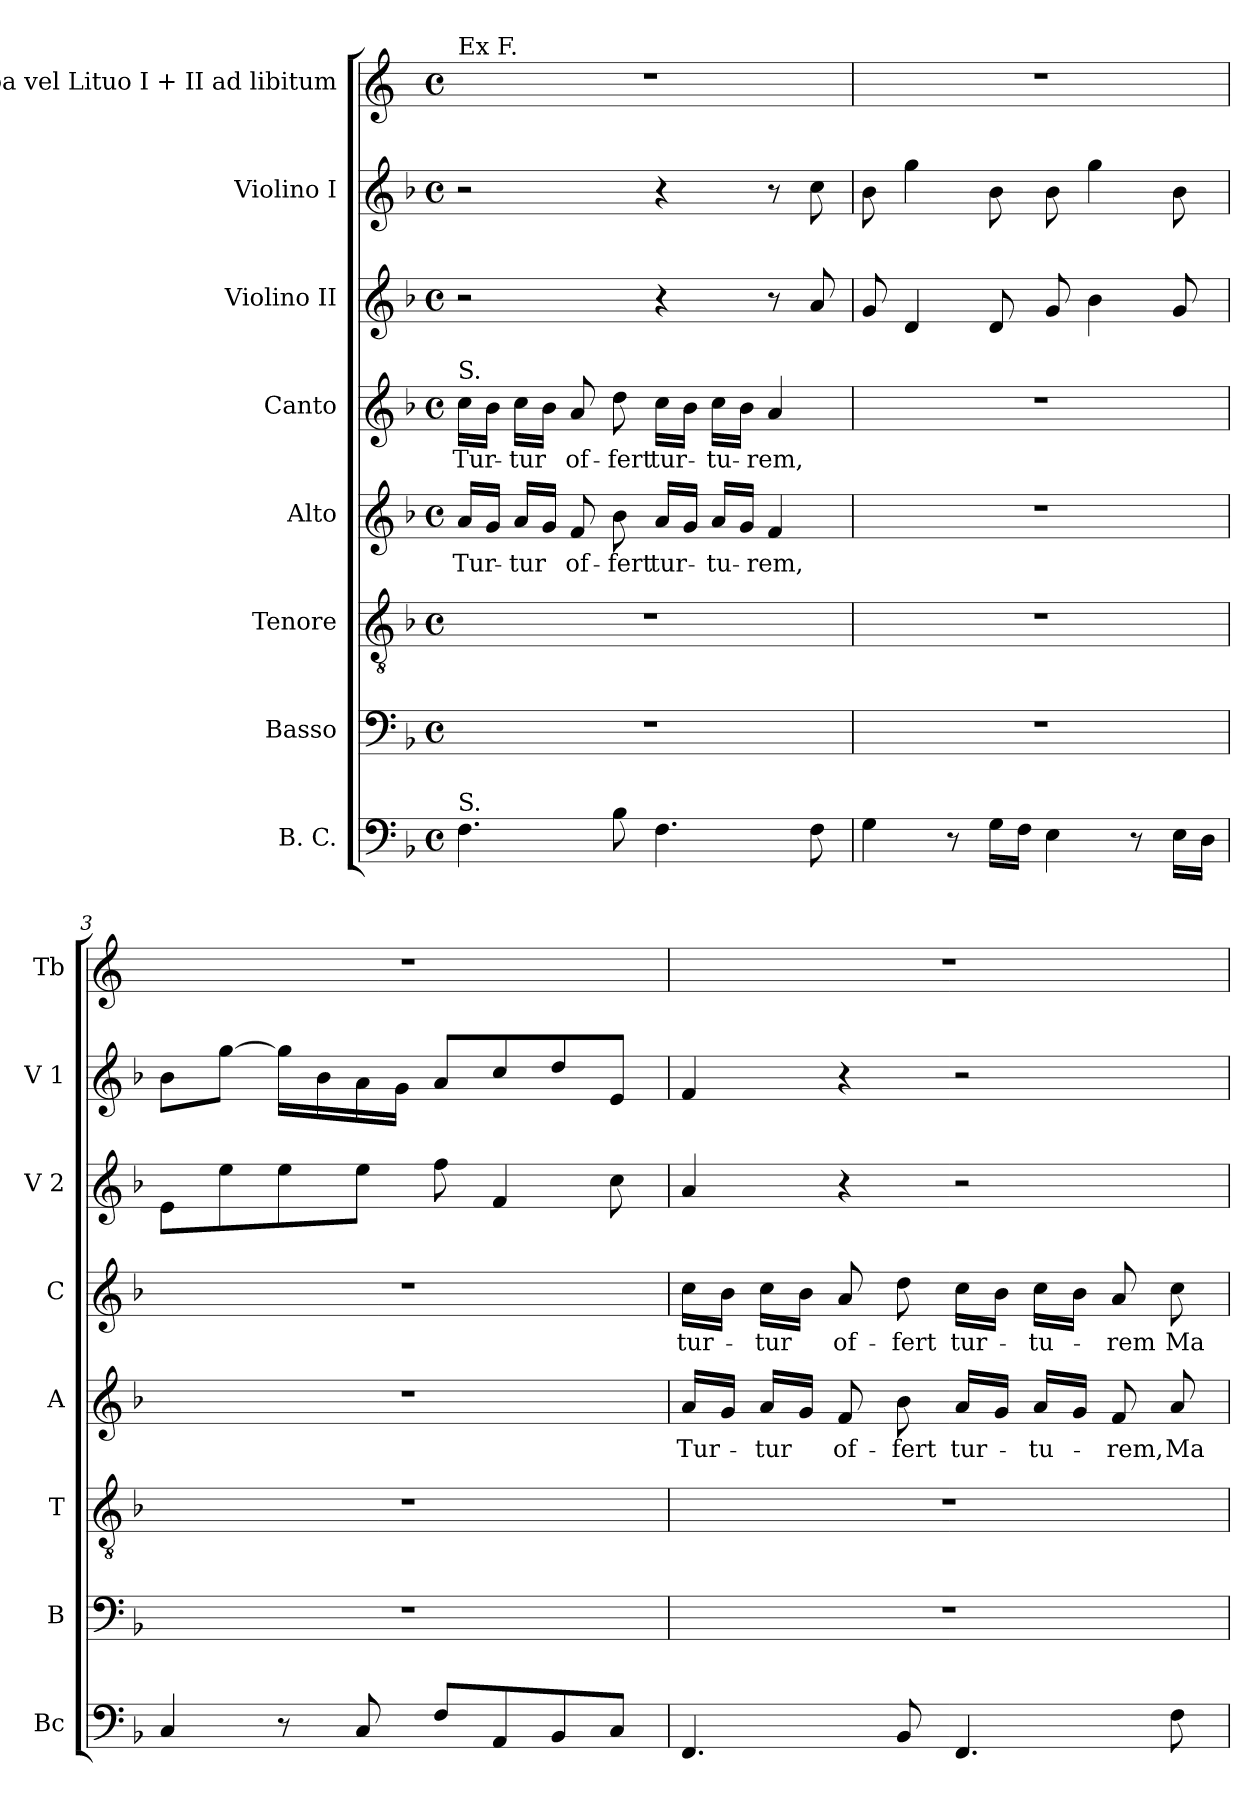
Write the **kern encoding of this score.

**kern	**kern	**kern	**kern	**text	**kern	**text	**kern	**kern	**kern
*part8	*part7	*part6	*part5	*part5	*part4	*part4	*part3	*part2	*part1
*staff8	*staff7	*staff6	*staff5	*staff5	*staff4	*staff4	*staff3	*staff2	*staff1
*I"B. C.	*I"Basso	*I"Tenore	*I"Alto	*	*I"Canto	*	*I"Violino II	*I"Violino I	*I"Tuba vel Lituo I + II ad libitum
*I'Bc	*I'B	*I'T	*I'A	*	*I'C	*	*I'V 2	*I'V 1	*I'Tb
*clefF4	*clefF4	*clefGv2	*clefG2	*	*clefG2	*	*clefG2	*clefG2	*clefG2
*	*	*	*	*	*	*	*	*	*ITrd4c7
*k[b-]	*k[b-]	*k[b-]	*k[b-]	*	*k[b-]	*	*k[b-]	*k[b-]	*k[b-]
*M4/4	*M4/4	*M4/4	*M4/4	*	*M4/4	*	*M4/4	*M4/4	*M4/4
*met(c)	*met(c)	*met(c)	*met(c)	*	*met(c)	*	*met(c)	*met(c)	*met(c)
*MM72	*MM72	*MM72	*MM72	*	*MM72	*	*MM72	*MM72	*MM72
=1	=1	=1	=1	=1	=1	=1	=1	=1	=1
!	!	!	!	!	!	!	!	!	!LO:TX:a:t=Ex F.
!	!	!	!	!	!LO:TX:a:t=S.	!	!	!	!
!LO:TX:a:t=S.	!	!	!	!	!	!	!	!	!
!	!	!	!	!LO:LY:b	!	!LO:LY:b	!	!	!
4.F\	1r	1r	16a/LL	Tur-	16cc\LL	Tur-	2r	2r	1r
.	.	.	16g/JJ	.	16b-\JJ	.	.	.	.
!	!	!	!	!LO:LY:b	!	!LO:LY:b	!	!	!
.	.	.	16a/LL	-tur	16cc\LL	-tur	.	.	.
.	.	.	16g/JJ	.	16b-\JJ	.	.	.	.
!	!	!	!	!LO:LY:b	!	!LO:LY:b	!	!	!
.	.	.	8f/	of-	8a/	of-	.	.	.
!	!	!	!	!LO:LY:b	!	!LO:LY:b	!	!	!
8B-\	.	.	8b-\	-fert	8dd\	-fert	.	.	.
!	!	!	!	!LO:LY:b	!	!LO:LY:b	!	!	!
4.F\	.	.	16a/LL	tur-	16cc\LL	tur-	4r	4r	.
.	.	.	16g/JJ	.	16b-\JJ	.	.	.	.
!	!	!	!	!LO:LY:b	!	!LO:LY:b	!	!	!
.	.	.	16a/LL	-tu-	16cc\LL	-tu-	.	.	.
.	.	.	16g/JJ	.	16b-\JJ	.	.	.	.
!	!	!	!	!LO:LY:b	!	!LO:LY:b	!	!	!
.	.	.	4f/	-rem,	4a/	-rem,	8r	8r	.
8F\	.	.	.	.	.	.	8a/	8cc\	.
=2	=2	=2	=2	=2	=2	=2	=2	=2	=2
4G\	1r	1r	1r	.	1r	.	8g/	8b-\	1r
.	.	.	.	.	.	.	4d/	4gg\	.
8r	.	.	.	.	.	.	.	.	.
16G\LL	.	.	.	.	.	.	8d/	8b-\	.
16F\JJ	.	.	.	.	.	.	.	.	.
4E\	.	.	.	.	.	.	8g/	8b-\	.
.	.	.	.	.	.	.	4b-\	4gg\	.
8r	.	.	.	.	.	.	.	.	.
16E\LL	.	.	.	.	.	.	8g/	8b-\	.
16D\JJ	.	.	.	.	.	.	.	.	.
=3	=3	=3	=3	=3	=3	=3	=3	=3	=3
4C/	1r	1r	1r	.	1r	.	8e\L	8b-\L	1r
.	.	.	.	.	.	.	8ee\	[8gg\J	.
8r	.	.	.	.	.	.	8ee\	16gg\LL]	.
.	.	.	.	.	.	.	.	16b-\	.
8C/	.	.	.	.	.	.	8ee\J	16a\	.
.	.	.	.	.	.	.	.	16g\JJ	.
8F/L	.	.	.	.	.	.	8ff\	8a/L	.
8AA/	.	.	.	.	.	.	4f/	8cc/	.
8BB-/	.	.	.	.	.	.	.	8dd/	.
8C/J	.	.	.	.	.	.	8cc\	8e/J	.
!!LO:LB:g=z
=4	=4	=4	=4	=4	=4	=4	=4	=4	=4
!	!	!	!	!LO:LY:b	!	!LO:LY:b	!	!	!
4.FF/	1r	1r	16a/LL	Tur-	16cc\LL	tur-	4a/	4f/	1r
.	.	.	16g/JJ	.	16b-\JJ	.	.	.	.
!	!	!	!	!LO:LY:b	!	!LO:LY:b	!	!	!
.	.	.	16a/LL	-tur	16cc\LL	-tur	.	.	.
.	.	.	16g/JJ	.	16b-\JJ	.	.	.	.
!	!	!	!	!LO:LY:b	!	!LO:LY:b	!	!	!
.	.	.	8f/	of-	8a/	of-	4r	4r	.
!	!	!	!	!LO:LY:b	!	!LO:LY:b	!	!	!
8BB-/	.	.	8b-\	-fert	8dd\	-fert	.	.	.
!	!	!	!	!LO:LY:b	!	!LO:LY:b	!	!	!
4.FF/	.	.	16a/LL	tur-	16cc\LL	tur-	2r	2r	.
.	.	.	16g/JJ	.	16b-\JJ	.	.	.	.
!	!	!	!	!LO:LY:b	!	!LO:LY:b	!	!	!
.	.	.	16a/LL	-tu-	16cc\LL	-tu-	.	.	.
.	.	.	16g/JJ	.	16b-\JJ	.	.	.	.
!	!	!	!	!LO:LY:b	!	!LO:LY:b	!	!	!
.	.	.	8f/	-rem,	8a/	-rem	.	.	.
!	!	!	!	!LO:LY:b	!	!LO:LY:b	!	!	!
8F\	.	.	8a/	Ma-	8cc\	Ma-	.	.	.
=	=	=	=	=	=	=	=	=	=
*-	*-	*-	*-	*-	*-	*-	*-	*-	*-
